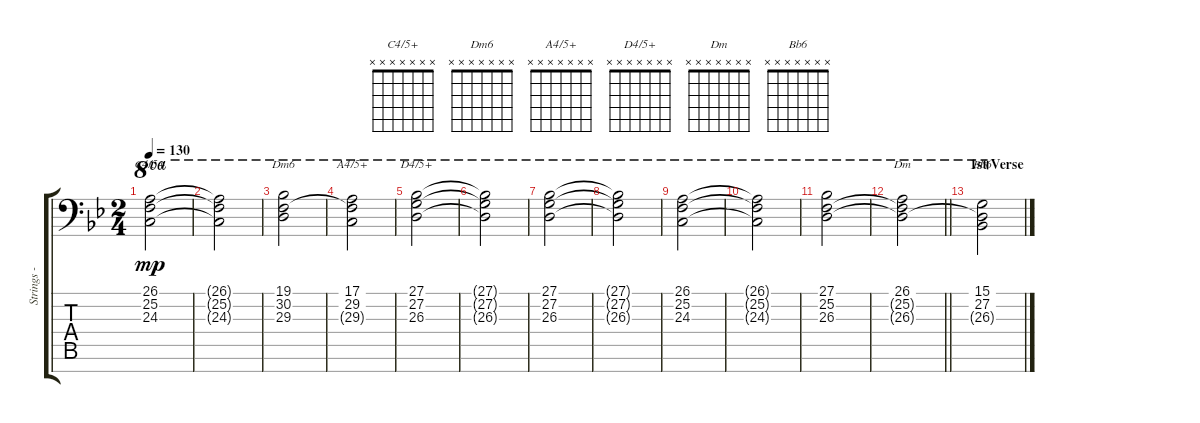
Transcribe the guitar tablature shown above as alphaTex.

\track ("Strings - Bass" "Strings - ") {instrument stringensemble1}
\staff {score tabs}
\tuning (G2 E2 C2 G1 E1 C1 G0) {hide}
\chord ("C4/5+" x x x x x x x)
\chord ("Dm6" x x x x x x x)
\chord ("A4/5+" x x x x x x x)
\chord ("D4/5+" x x x x x x x)
\chord ("Dm" x x x x x x x)
\chord ("Bb6" x x x x x x x)
\ts (2 4)
\tempo 130
\clef f4
\ks gminor
(26.1 25.2 24.3).2{ch "C4/5+" ot 8va dy mp} |
(26.1{t} 25.2{t} 24.3{t}).2{ot 8va} |
(19.1 30.2 29.3).2{ch "Dm6" ot 8va} |
(17.1 29.2 29.3{t}).2{ch "A4/5+" ot 8va} |
(27.1 27.2 26.3).2{ch "D4/5+" ot 8va} |
(27.1{t} 27.2{t} 26.3{t}).2{ot 8va} |
(27.1 27.2 26.3).2{ot 8va} |
(27.1{t} 27.2{t} 26.3{t}).2{ot 8va} |
(26.1 25.2 24.3).2{ot 8va} |
(26.1{t} 25.2{t} 24.3{t}).2{ot 8va} |
(27.1 25.2 26.3).2{ot 8va} |
\barLineRight lightlight
(26.1 25.2{t} 26.3{t}).2{ch "Dm" ot 8va} |
\section ("" "1st Verse")
(15.1 27.2 26.3{t}).2{ch "Bb6" ot 8va}
